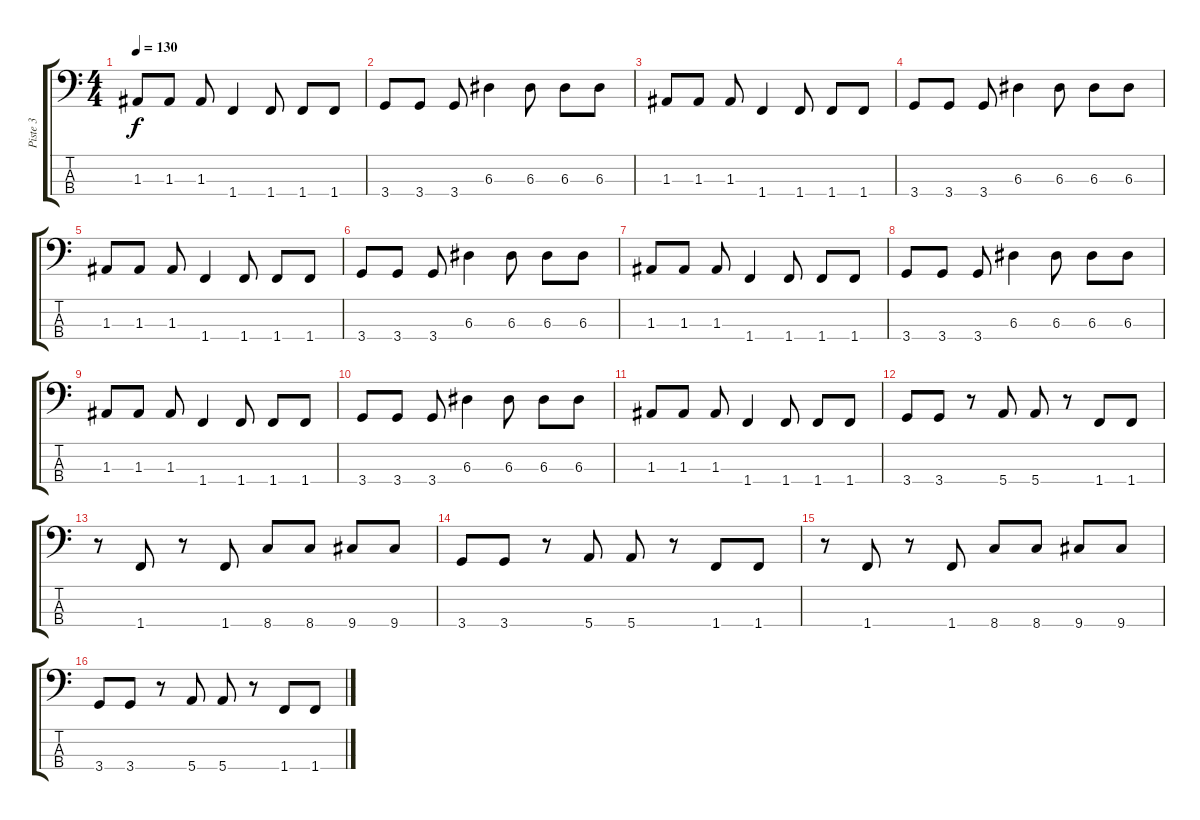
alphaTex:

\track ("Piste 3" "Piste 3") {instrument electricbassfinger}
\staff {score tabs}
\tuning (G2 D2 A1 E1) {hide}
\ts (4 4)
\tempo 130
\clef f4
\ks c
1.3.8{dy f} 1.3.8 1.3.8 1.4.4 1.4.8 1.4.8 1.4.8 |
3.4.8 3.4.8 3.4.8 6.3.4 6.3.8 6.3.8 6.3.8 |
1.3.8 1.3.8 1.3.8 1.4.4 1.4.8 1.4.8 1.4.8 |
3.4.8 3.4.8 3.4.8 6.3.4 6.3.8 6.3.8 6.3.8 |
1.3.8 1.3.8 1.3.8 1.4.4 1.4.8 1.4.8 1.4.8 |
3.4.8 3.4.8 3.4.8 6.3.4 6.3.8 6.3.8 6.3.8 |
1.3.8 1.3.8 1.3.8 1.4.4 1.4.8 1.4.8 1.4.8 |
3.4.8 3.4.8 3.4.8 6.3.4 6.3.8 6.3.8 6.3.8 |
1.3.8 1.3.8 1.3.8 1.4.4 1.4.8 1.4.8 1.4.8 |
3.4.8 3.4.8 3.4.8 6.3.4 6.3.8 6.3.8 6.3.8 |
1.3.8 1.3.8 1.3.8 1.4.4 1.4.8 1.4.8 1.4.8 |
3.4.8 3.4.8 r.8 5.4.8 5.4.8 r.8 1.4.8 1.4.8 |
r.8 1.4.8 r.8 1.4.8 8.4.8 8.4.8 9.4.8 9.4.8 |
3.4.8 3.4.8 r.8 5.4.8 5.4.8 r.8 1.4.8 1.4.8 |
r.8 1.4.8 r.8 1.4.8 8.4.8 8.4.8 9.4.8 9.4.8 |
3.4.8 3.4.8 r.8 5.4.8 5.4.8 r.8 1.4.8 1.4.8
